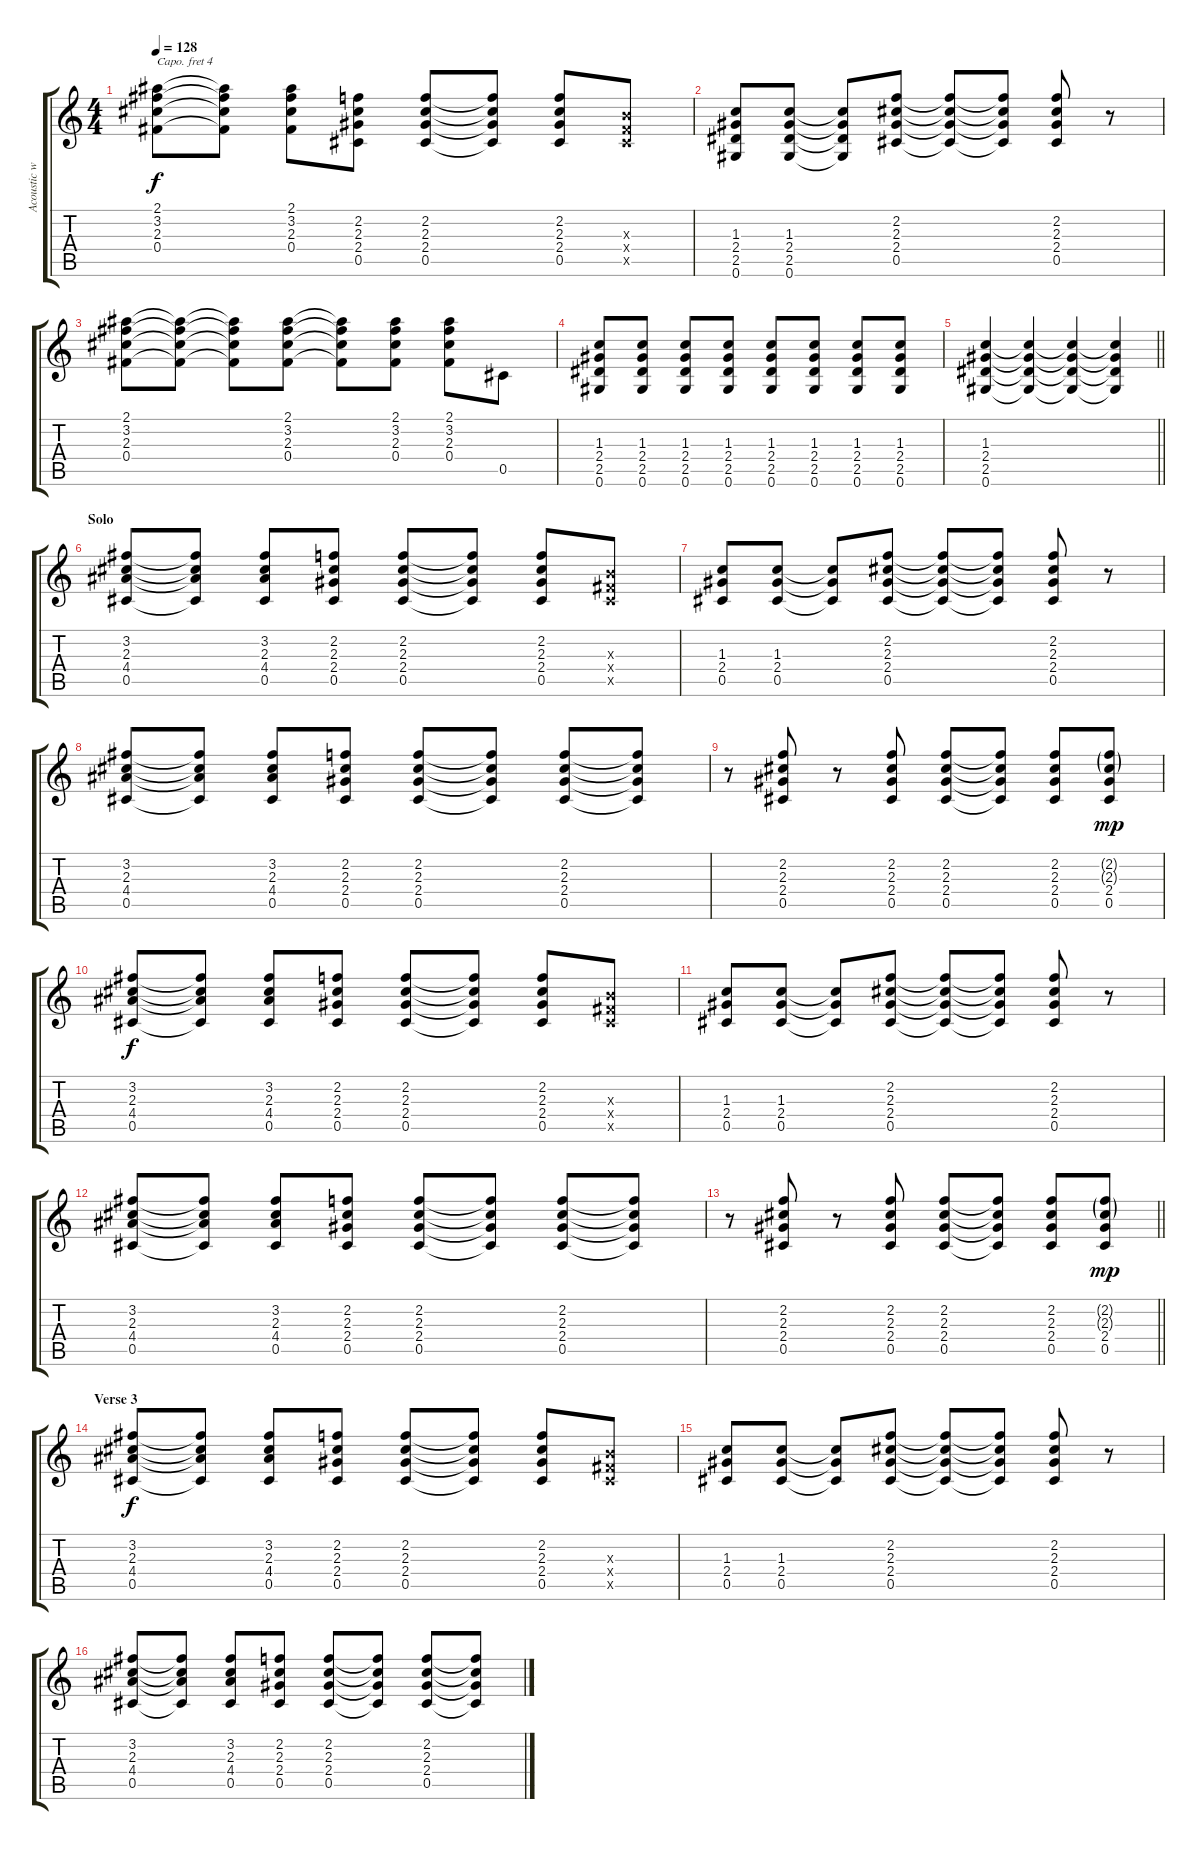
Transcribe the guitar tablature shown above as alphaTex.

\track ("Acoustic w/Capo" "Acoustic w") {instrument acousticguitarsteel}
\staff {score tabs}
\capo 4
\tuning (E4 B3 G3 D3 A2 E2) {hide}
\ts (4 4)
\tempo 128
\clef g2
\ks c
(2.1 3.2 2.3 0.4).8{dy f} (2.1{t} 3.2{t} 2.3{t} 0.4{t}).8 (2.1 3.2 2.3 0.4).8 (2.2 2.3 2.4 0.5).8 (2.2 2.3 2.4 0.5).8 (2.2{t} 2.3{t} 2.4{t} 0.5{t}).8 (2.2 2.3 2.4 0.5).8 (0.3{x} 0.4{x} 0.5{x}).8 |
(1.3 2.4 2.5 0.6).8 (1.3 2.4 2.5 0.6).8 (1.3{t} 2.4{t} 2.5{t} 0.6{t}).8 (2.2 2.3 2.4 0.5).8 (2.2{t} 2.3{t} 2.4{t} 0.5{t}).8 (2.2{t} 2.3{t} 2.4{t} 0.5{t}).8 (2.2 2.3 2.4 0.5).8 r.8 |
(2.1 3.2 2.3 0.4).8 (2.1{t} 3.2{t} 2.3{t} 0.4{t}).8 (2.1{t} 3.2{t} 2.3{t} 0.4{t}).8 (2.1 3.2 2.3 0.4).8 (2.1{t} 3.2{t} 2.3{t} 0.4{t}).8 (2.1 3.2 2.3 0.4).8 (2.1 3.2 2.3 0.4).8 0.5.8 |
(1.3 2.4 2.5 0.6).8 (1.3 2.4 2.5 0.6).8 (1.3 2.4 2.5 0.6).8 (1.3 2.4 2.5 0.6).8 (1.3 2.4 2.5 0.6).8 (1.3 2.4 2.5 0.6).8 (1.3 2.4 2.5 0.6).8 (1.3 2.4 2.5 0.6).8 |
\barLineRight lightlight
(1.3 2.4 2.5 0.6).4 (1.3{t} 2.4{t} 2.5{t} 0.6{t}).4 (1.3{t} 2.4{t} 2.5{t} 0.6{t}).4 (1.3{t} 2.4{t} 2.5{t} 0.6{t}).4 |
\section ("" "Solo")
(3.2 2.3 4.4 0.5).8 (3.2{t} 2.3{t} 4.4{t} 0.5{t}).8 (3.2 2.3 4.4 0.5).8 (2.2 2.3 2.4 0.5).8 (2.2 2.3 2.4 0.5).8 (2.2{t} 2.3{t} 2.4{t} 0.5{t}).8 (2.2 2.3 2.4 0.5).8 (0.3{x} 0.4{x} 0.5{x}).8 |
(1.3 2.4 0.5).8 (1.3 2.4 0.5).8 (1.3{t} 2.4{t} 0.5{t}).8 (2.2 2.3 2.4 0.5).8 (2.2{t} 2.3{t} 2.4{t} 0.5{t}).8 (2.2{t} 2.3{t} 2.4{t} 0.5{t}).8 (2.2 2.3 2.4 0.5).8 r.8 |
(3.2 2.3 4.4 0.5).8 (3.2{t} 2.3{t} 4.4{t} 0.5{t}).8 (3.2 2.3 4.4 0.5).8 (2.2 2.3 2.4 0.5).8 (2.2 2.3 2.4 0.5).8 (2.2{t} 2.3{t} 2.4{t} 0.5{t}).8 (2.2 2.3 2.4 0.5).8 (2.2{t} 2.3{t} 2.4{t} 0.5{t}).8 |
r.8 (2.2 2.3 2.4 0.5).8 r.8 (2.2 2.3 2.4 0.5).8 (2.2 2.3 2.4 0.5).8 (2.2{t} 2.3{t} 2.4{t} 0.5{t}).8 (2.2 2.3 2.4 0.5).8 (2.2{g} 2.3{g} 2.4 0.5).8{dy mp} |
(3.2 2.3 4.4 0.5).8{dy f} (3.2{t} 2.3{t} 4.4{t} 0.5{t}).8 (3.2 2.3 4.4 0.5).8 (2.2 2.3 2.4 0.5).8 (2.2 2.3 2.4 0.5).8 (2.2{t} 2.3{t} 2.4{t} 0.5{t}).8 (2.2 2.3 2.4 0.5).8 (0.3{x} 0.4{x} 0.5{x}).8 |
(1.3 2.4 0.5).8 (1.3 2.4 0.5).8 (1.3{t} 2.4{t} 0.5{t}).8 (2.2 2.3 2.4 0.5).8 (2.2{t} 2.3{t} 2.4{t} 0.5{t}).8 (2.2{t} 2.3{t} 2.4{t} 0.5{t}).8 (2.2 2.3 2.4 0.5).8 r.8 |
(3.2 2.3 4.4 0.5).8 (3.2{t} 2.3{t} 4.4{t} 0.5{t}).8 (3.2 2.3 4.4 0.5).8 (2.2 2.3 2.4 0.5).8 (2.2 2.3 2.4 0.5).8 (2.2{t} 2.3{t} 2.4{t} 0.5{t}).8 (2.2 2.3 2.4 0.5).8 (2.2{t} 2.3{t} 2.4{t} 0.5{t}).8 |
\barLineRight lightlight
r.8 (2.2 2.3 2.4 0.5).8 r.8 (2.2 2.3 2.4 0.5).8 (2.2 2.3 2.4 0.5).8 (2.2{t} 2.3{t} 2.4{t} 0.5{t}).8 (2.2 2.3 2.4 0.5).8 (2.2{g} 2.3{g} 2.4 0.5).8{dy mp} |
\section ("" "Verse 3")
(3.2 2.3 4.4 0.5).8{dy f} (3.2{t} 2.3{t} 4.4{t} 0.5{t}).8 (3.2 2.3 4.4 0.5).8 (2.2 2.3 2.4 0.5).8 (2.2 2.3 2.4 0.5).8 (2.2{t} 2.3{t} 2.4{t} 0.5{t}).8 (2.2 2.3 2.4 0.5).8 (0.3{x} 0.4{x} 0.5{x}).8 |
(1.3 2.4 0.5).8 (1.3 2.4 0.5).8 (1.3{t} 2.4{t} 0.5{t}).8 (2.2 2.3 2.4 0.5).8 (2.2{t} 2.3{t} 2.4{t} 0.5{t}).8 (2.2{t} 2.3{t} 2.4{t} 0.5{t}).8 (2.2 2.3 2.4 0.5).8 r.8 |
(3.2 2.3 4.4 0.5).8 (3.2{t} 2.3{t} 4.4{t} 0.5{t}).8 (3.2 2.3 4.4 0.5).8 (2.2 2.3 2.4 0.5).8 (2.2 2.3 2.4 0.5).8 (2.2{t} 2.3{t} 2.4{t} 0.5{t}).8 (2.2 2.3 2.4 0.5).8 (2.2{t} 2.3{t} 2.4{t} 0.5{t}).8
